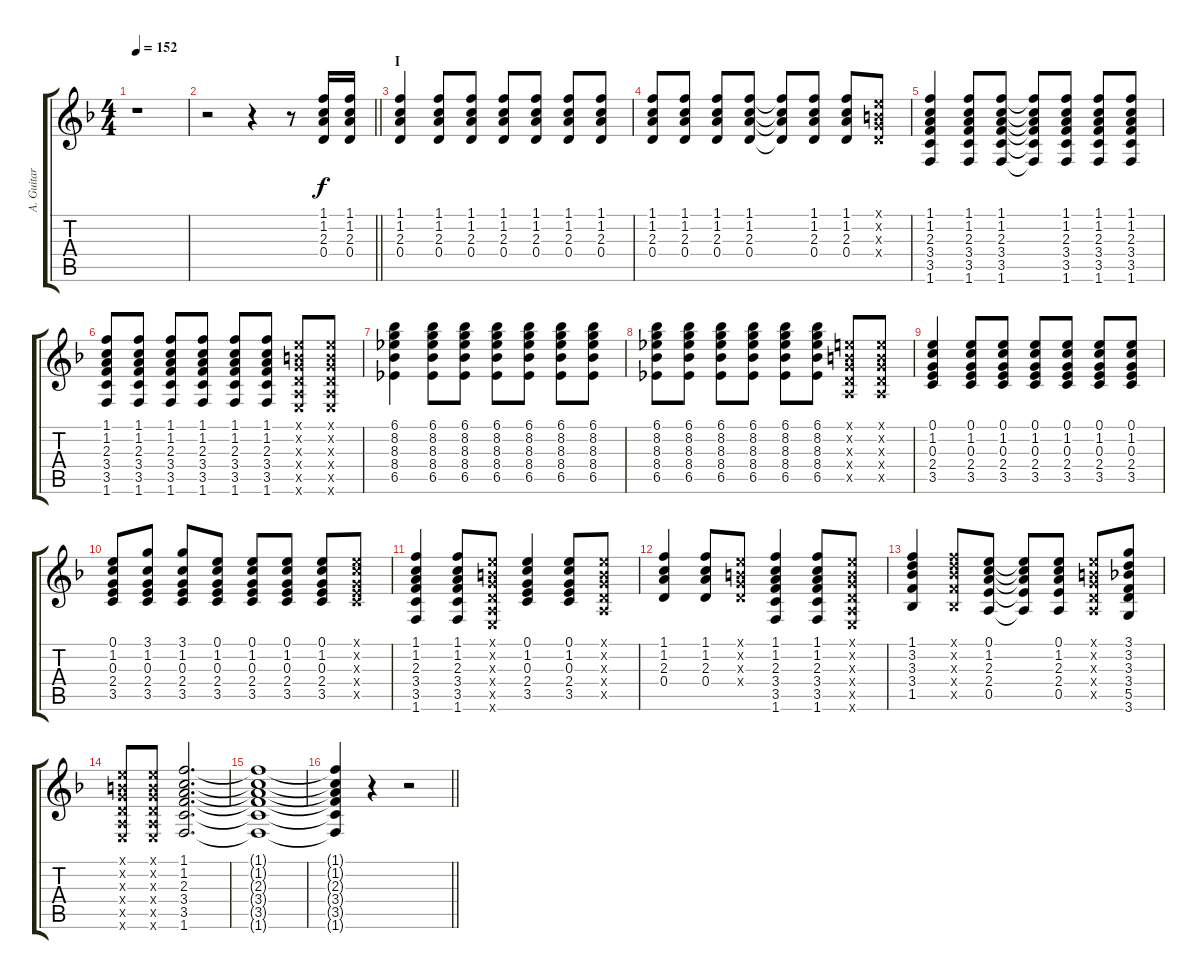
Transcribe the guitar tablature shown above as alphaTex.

\track ("A. Guitar I" "A. Guitar ") {instrument acousticguitarsteel}
\staff {score tabs}
\tuning (E4 B3 G3 D3 A2 E2) {hide}
\ts (4 4)
\tempo 152
\clef g2
\ks f
r.1{dy f} |
\barLineRight lightlight
r.2 r.4 r.8 (1.1 1.2 2.3 0.4).16 (1.1 1.2 2.3 0.4).16 |
\section ("" "I")
(1.1 1.2 2.3 0.4).4 (1.1 1.2 2.3 0.4).8 (1.1 1.2 2.3 0.4).8 (1.1 1.2 2.3 0.4).8 (1.1 1.2 2.3 0.4).8 (1.1 1.2 2.3 0.4).8 (1.1 1.2 2.3 0.4).8 |
(1.1 1.2 2.3 0.4).8 (1.1 1.2 2.3 0.4).8 (1.1 1.2 2.3 0.4).8 (1.1 1.2 2.3 0.4).8 (1.1{t} 1.2{t} 2.3{t} 0.4{t}).8 (1.1 1.2 2.3 0.4).8 (1.1 1.2 2.3 0.4).8 (0.1{x} 0.2{x} 0.3{x} 0.4{x}).8 |
(1.1 1.2 2.3 3.4 3.5 1.6).4 (1.1 1.2 2.3 3.4 3.5 1.6).8 (1.1 1.2 2.3 3.4 3.5 1.6).8 (1.1{t} 1.2{t} 2.3{t} 3.4{t} 3.5{t} 1.6{t}).8 (1.1 1.2 2.3 3.4 3.5 1.6).8 (1.1 1.2 2.3 3.4 3.5 1.6).8 (1.1 1.2 2.3 3.4 3.5 1.6).8 |
(1.1 1.2 2.3 3.4 3.5 1.6).8 (1.1 1.2 2.3 3.4 3.5 1.6).8 (1.1 1.2 2.3 3.4 3.5 1.6).8 (1.1 1.2 2.3 3.4 3.5 1.6).8 (1.1 1.2 2.3 3.4 3.5 1.6).8 (1.1 1.2 2.3 3.4 3.5 1.6).8 (0.1{x} 0.2{x} 0.3{x} 0.4{x} 0.5{x} 0.6{x}).8 (0.1{x} 0.2{x} 0.3{x} 0.4{x} 0.5{x} 0.6{x}).8 |
(6.1 8.2 8.3 8.4 6.5).4 (6.1 8.2 8.3 8.4 6.5).8 (6.1 8.2 8.3 8.4 6.5).8 (6.1 8.2 8.3 8.4 6.5).8 (6.1 8.2 8.3 8.4 6.5).8 (6.1 8.2 8.3 8.4 6.5).8 (6.1 8.2 8.3 8.4 6.5).8 |
(6.1 8.2 8.3 8.4 6.5).8 (6.1 8.2 8.3 8.4 6.5).8 (6.1 8.2 8.3 8.4 6.5).8 (6.1 8.2 8.3 8.4 6.5).8 (6.1 8.2 8.3 8.4 6.5).8 (6.1 8.2 8.3 8.4 6.5).8 (0.1{x} 0.2{x} 0.3{x} 0.4{x} 0.5{x}).8 (0.1{x} 0.2{x} 0.3{x} 0.4{x} 0.5{x}).8 |
(0.1 1.2 0.3 2.4 3.5).4 (0.1 1.2 0.3 2.4 3.5).8 (0.1 1.2 0.3 2.4 3.5).8 (0.1 1.2 0.3 2.4 3.5).8 (0.1 1.2 0.3 2.4 3.5).8 (0.1 1.2 0.3 2.4 3.5).8 (0.1 1.2 0.3 2.4 3.5).8 |
(0.1 1.2 0.3 2.4 3.5).8 (3.1 1.2 0.3 2.4 3.5).8 (3.1 1.2 0.3 2.4 3.5).8 (0.1 1.2 0.3 2.4 3.5).8 (0.1 1.2 0.3 2.4 3.5).8 (0.1 1.2 0.3 2.4 3.5).8 (0.1 1.2 0.3 2.4 3.5).8 (0.1{x} 1.2{x} 0.3{x} 2.4{x} 3.5{x}).8 |
(1.1 1.2 2.3 3.4 3.5 1.6).4 (1.1 1.2 2.3 3.4 3.5 1.6).8 (0.1{x} 0.2{x} 0.3{x} 0.4{x} 0.5{x} 0.6{x}).8 (0.1 1.2 0.3 2.4 3.5).4 (0.1 1.2 0.3 2.4 3.5).8 (0.1{x} 0.2{x} 0.3{x} 0.4{x} 0.5{x}).8 |
(1.1 1.2 2.3 0.4).4 (1.1 1.2 2.3 0.4).8 (0.1{x} 0.2{x} 0.3{x} 0.4{x}).8 (1.1 1.2 2.3 3.4 3.5 1.6).4 (1.1 1.2 2.3 3.4 3.5 1.6).8 (0.1{x} 0.2{x} 0.3{x} 0.4{x} 0.5{x} 0.6{x}).8 |
(1.1 3.2 3.3 3.4 1.5).4 (1.1{x} 3.2{x} 3.3{x} 3.4{x} 1.5{x}).8 (0.1 1.2 2.3 2.4 0.5).8 (0.1{t} 1.2{t} 2.3{t} 2.4{t} 0.5{t}).8 (0.1 1.2 2.3 2.4 0.5).8 (0.1{x} 0.2{x} 0.3{x} 0.4{x} 0.5{x}).8 (3.1 3.2 3.3 3.4 5.5 3.6).8 |
(0.1{x} 0.2{x} 0.3{x} 0.4{x} 0.5{x} 0.6{x}).8 (0.1{x} 0.2{x} 0.3{x} 0.4{x} 0.5{x} 0.6{x}).8 (1.1 1.2 2.3 3.4 3.5 1.6).2{d} |
(1.1{t} 1.2{t} 2.3{t} 3.4{t} 3.5{t} 1.6{t}).1 |
\barLineRight lightlight
(1.1{t} 1.2{t} 2.3{t} 3.4{t} 3.5{t} 1.6{t}).4 r.4 r.2
